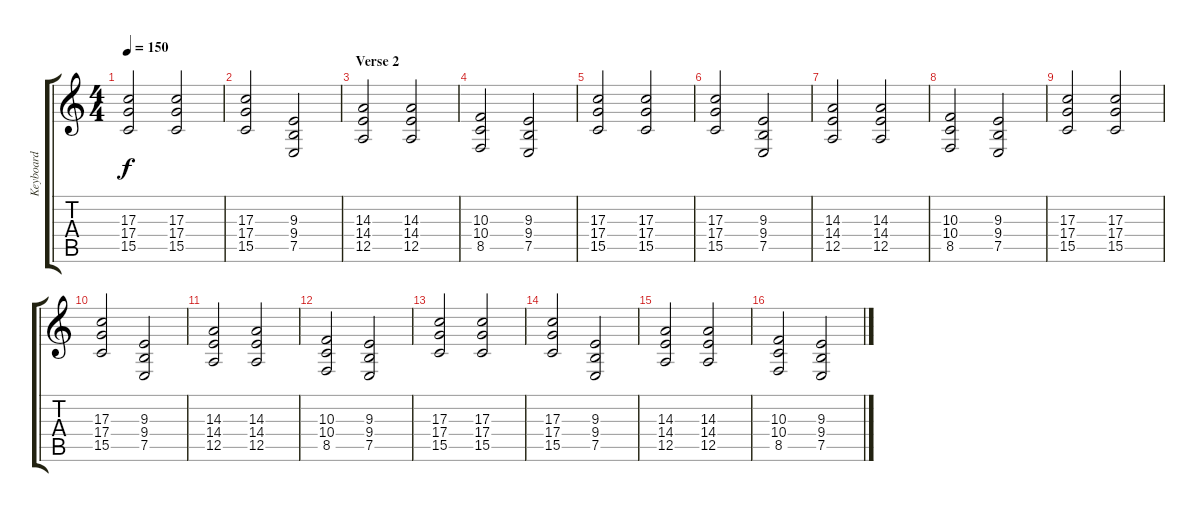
\track ("Keyboard" "Keyboard") {instrument churchorgan}
\staff {score tabs}
\tuning (E4 B3 G3 D3 A2 E2) {hide}
\ts (4 4)
\tempo 150
\clef g2
\ks c
(17.3 17.4 15.5).2{dy f} (17.3 17.4 15.5).2 |
(17.3 17.4 15.5).2 (9.3 9.4 7.5).2 |
\section ("" "Verse 2")
(14.3 14.4 12.5).2 (14.3 14.4 12.5).2 |
(10.3 10.4 8.5).2 (9.3 9.4 7.5).2 |
(17.3 17.4 15.5).2 (17.3 17.4 15.5).2 |
(17.3 17.4 15.5).2 (9.3 9.4 7.5).2 |
(14.3 14.4 12.5).2 (14.3 14.4 12.5).2 |
(10.3 10.4 8.5).2 (9.3 9.4 7.5).2 |
(17.3 17.4 15.5).2 (17.3 17.4 15.5).2 |
(17.3 17.4 15.5).2 (9.3 9.4 7.5).2 |
(14.3 14.4 12.5).2 (14.3 14.4 12.5).2 |
(10.3 10.4 8.5).2 (9.3 9.4 7.5).2 |
(17.3 17.4 15.5).2 (17.3 17.4 15.5).2 |
(17.3 17.4 15.5).2 (9.3 9.4 7.5).2 |
(14.3 14.4 12.5).2 (14.3 14.4 12.5).2 |
(10.3 10.4 8.5).2 (9.3 9.4 7.5).2
